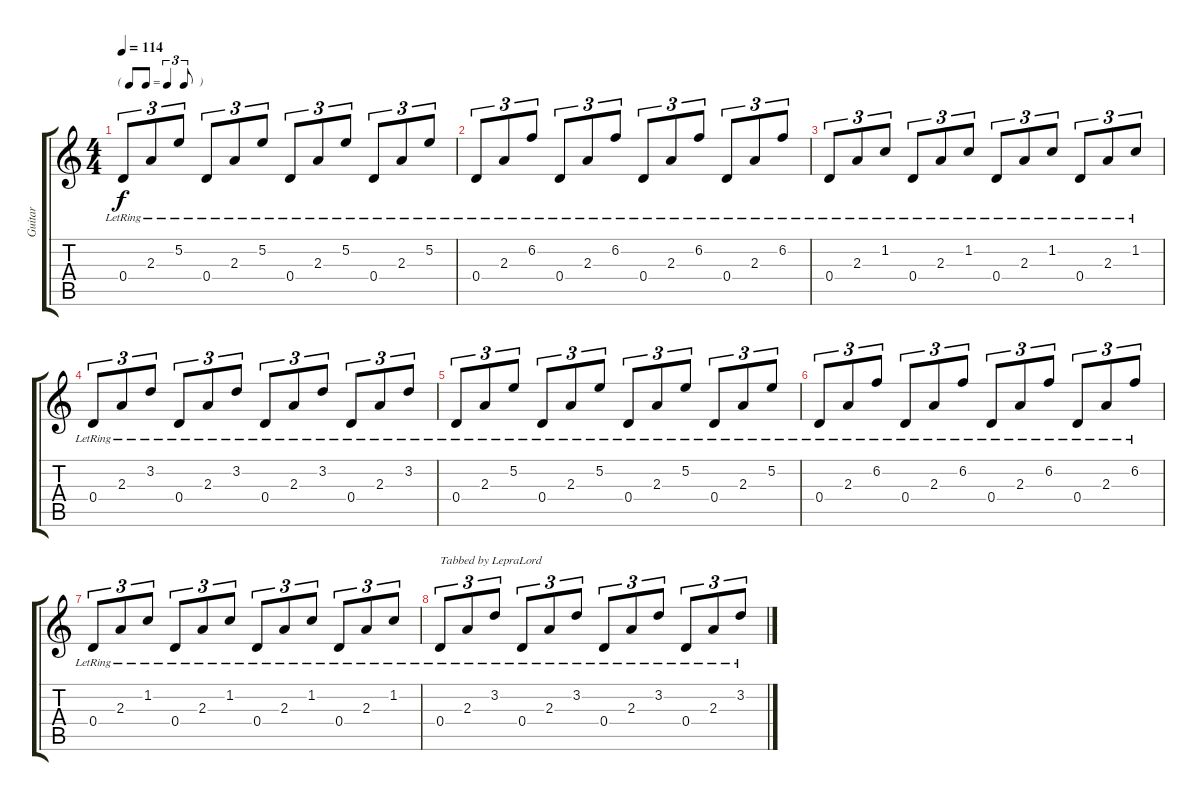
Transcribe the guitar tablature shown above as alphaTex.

\track ("Guitar" "Guitar") {instrument distortionguitar}
\staff {score tabs}
\tuning (E4 B3 G3 D3 A2 D2) {hide}
\ts (4 4)
\tf triplet8th
\tempo 114
\clef g2
\ks c
0.4{lr}.8{tu (3 2) dy f volume 8 balance 10 instrument electricguitarclean} 2.3{lr}.8{tu (3 2)} 5.2{lr}.8{tu (3 2)} 0.4{lr}.8{tu (3 2)} 2.3{lr}.8{tu (3 2)} 5.2{lr}.8{tu (3 2)} 0.4{lr}.8{tu (3 2)} 2.3{lr}.8{tu (3 2)} 5.2{lr}.8{tu (3 2)} 0.4{lr}.8{tu (3 2)} 2.3{lr}.8{tu (3 2)} 5.2{lr}.8{tu (3 2)} |
0.4{lr}.8{tu (3 2)} 2.3{lr}.8{tu (3 2)} 6.2{lr}.8{tu (3 2)} 0.4{lr}.8{tu (3 2)} 2.3{lr}.8{tu (3 2)} 6.2{lr}.8{tu (3 2)} 0.4{lr}.8{tu (3 2)} 2.3{lr}.8{tu (3 2)} 6.2{lr}.8{tu (3 2)} 0.4{lr}.8{tu (3 2)} 2.3{lr}.8{tu (3 2)} 6.2{lr}.8{tu (3 2)} |
0.4{lr}.8{tu (3 2)} 2.3{lr}.8{tu (3 2)} 1.2{lr}.8{tu (3 2)} 0.4{lr}.8{tu (3 2)} 2.3{lr}.8{tu (3 2)} 1.2{lr}.8{tu (3 2)} 0.4{lr}.8{tu (3 2)} 2.3{lr}.8{tu (3 2)} 1.2{lr}.8{tu (3 2)} 0.4{lr}.8{tu (3 2)} 2.3{lr}.8{tu (3 2)} 1.2{lr}.8{tu (3 2)} |
0.4{lr}.8{tu (3 2)} 2.3{lr}.8{tu (3 2)} 3.2{lr}.8{tu (3 2)} 0.4{lr}.8{tu (3 2)} 2.3{lr}.8{tu (3 2)} 3.2{lr}.8{tu (3 2)} 0.4{lr}.8{tu (3 2)} 2.3{lr}.8{tu (3 2)} 3.2{lr}.8{tu (3 2)} 0.4{lr}.8{tu (3 2)} 2.3{lr}.8{tu (3 2)} 3.2{lr}.8{tu (3 2)} |
0.4{lr}.8{tu (3 2) volume 8 balance 10 instrument electricguitarclean} 2.3{lr}.8{tu (3 2)} 5.2{lr}.8{tu (3 2)} 0.4{lr}.8{tu (3 2)} 2.3{lr}.8{tu (3 2)} 5.2{lr}.8{tu (3 2)} 0.4{lr}.8{tu (3 2)} 2.3{lr}.8{tu (3 2)} 5.2{lr}.8{tu (3 2)} 0.4{lr}.8{tu (3 2)} 2.3{lr}.8{tu (3 2)} 5.2{lr}.8{tu (3 2)} |
0.4{lr}.8{tu (3 2)} 2.3{lr}.8{tu (3 2)} 6.2{lr}.8{tu (3 2)} 0.4{lr}.8{tu (3 2)} 2.3{lr}.8{tu (3 2)} 6.2{lr}.8{tu (3 2)} 0.4{lr}.8{tu (3 2)} 2.3{lr}.8{tu (3 2)} 6.2{lr}.8{tu (3 2)} 0.4{lr}.8{tu (3 2)} 2.3{lr}.8{tu (3 2)} 6.2{lr}.8{tu (3 2)} |
0.4{lr}.8{tu (3 2)} 2.3{lr}.8{tu (3 2)} 1.2{lr}.8{tu (3 2)} 0.4{lr}.8{tu (3 2)} 2.3{lr}.8{tu (3 2)} 1.2{lr}.8{tu (3 2)} 0.4{lr}.8{tu (3 2)} 2.3{lr}.8{tu (3 2)} 1.2{lr}.8{tu (3 2)} 0.4{lr}.8{tu (3 2)} 2.3{lr}.8{tu (3 2)} 1.2{lr}.8{tu (3 2)} |
0.4{lr}.8{tu (3 2) txt "Tabbed by LepraLord"} 2.3{lr}.8{tu (3 2)} 3.2{lr}.8{tu (3 2)} 0.4{lr}.8{tu (3 2)} 2.3{lr}.8{tu (3 2)} 3.2{lr}.8{tu (3 2)} 0.4{lr}.8{tu (3 2)} 2.3{lr}.8{tu (3 2)} 3.2{lr}.8{tu (3 2)} 0.4{lr}.8{tu (3 2)} 2.3{lr}.8{tu (3 2)} 3.2{lr}.8{tu (3 2)}
